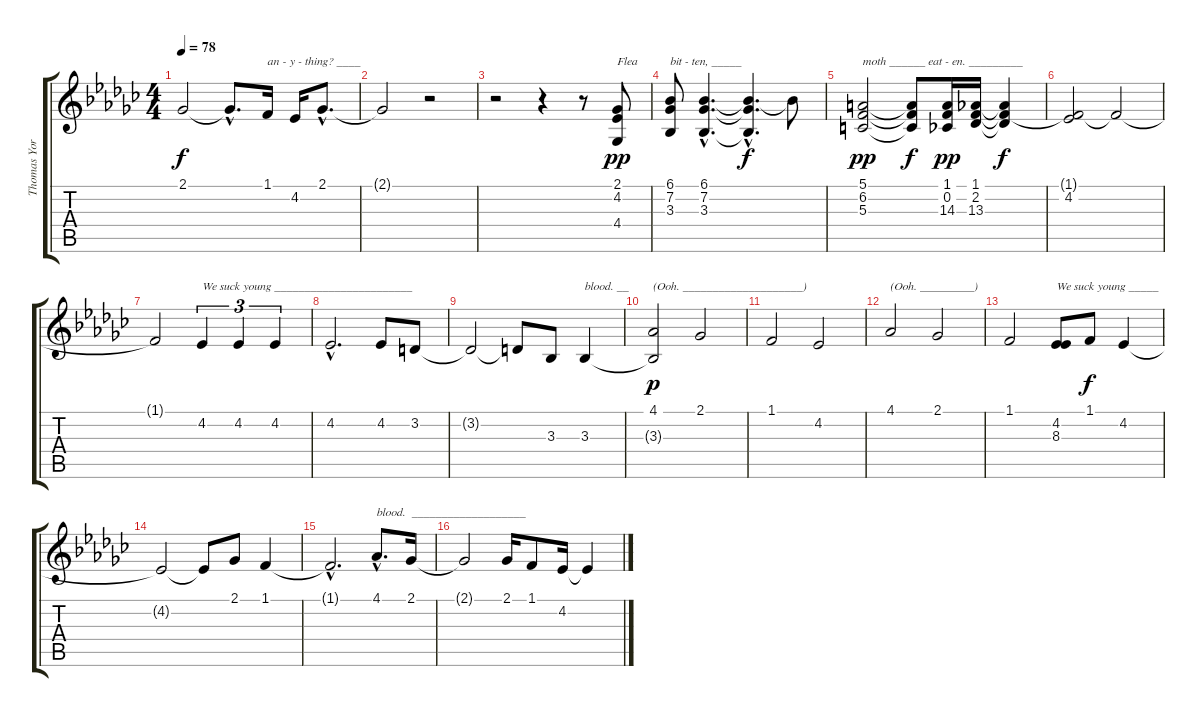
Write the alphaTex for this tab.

\track ("Thomas Yorke (chant)" "Thomas Yor") {instrument violin}
\staff {score tabs}
\tuning (E4 B3 G3 D3 A2 E2) {hide}
\ts (4 4)
\tempo 78
\clef g2
\ks gb
2.1{t}.2{dy f} 2.1{hac t}.8{d} 1.1.16{txt "an - y - thing? ____"} 4.2.16 2.1{hac}.8{d} |
2.1{t}.2 r.2 |
r.2 r.4 r.8 (2.1 4.2 4.4).8{txt "Flea" dy pp} |
(6.1 7.2 3.3).8{txt "bit - ten, _____"} (6.1{hac} 7.2{hac} 3.3{hac}).4{d} (6.1{hac t} 7.2{hac t} 3.3{hac t}).4{d dy f} 6.1{t}.8 |
(5.1 6.2 5.3).2{txt "moth ______ eat - en. _________" dy pp} (5.1{t} 6.2{t} 5.3{t}).8{dy f} (1.1 0.2 14.3).16{dy pp} (1.1 2.2 13.3).16 (1.1{t} 2.2{t} 13.3{t}).4{dy f} |
(1.1{t} 4.2).2 1.1{t}.2 |
1.1{t}.2 4.2.4{tu (3 2) txt "We suck young _______________________"} 4.2.4{tu (3 2)} 4.2.4{tu (3 2)} |
4.2{hac}.2{d} 4.2.8 3.2.8 |
3.2{t}.2 3.2{t}.8 3.3.8 3.3.4{txt "blood. __"} |
(4.1 3.3{t}).2{txt "(Ooh. ____________________)" dy p} 2.1.2 |
1.1.2 4.2.2 |
4.1.2{txt "(Ooh. _________)"} 2.1.2 |
1.1.2 (4.2 8.3).8{txt "We suck young _____"} 1.1.8{dy f} 4.2.4 |
4.2{t}.2 4.2{t}.8 2.1.8 1.1.4 |
1.1{hac t}.2{d} 4.1{hac}.8{d txt "blood.  ___________________"} 2.1.16 |
2.1{t}.2 2.1.16 1.1.8 4.2.16 4.2{t}.4
